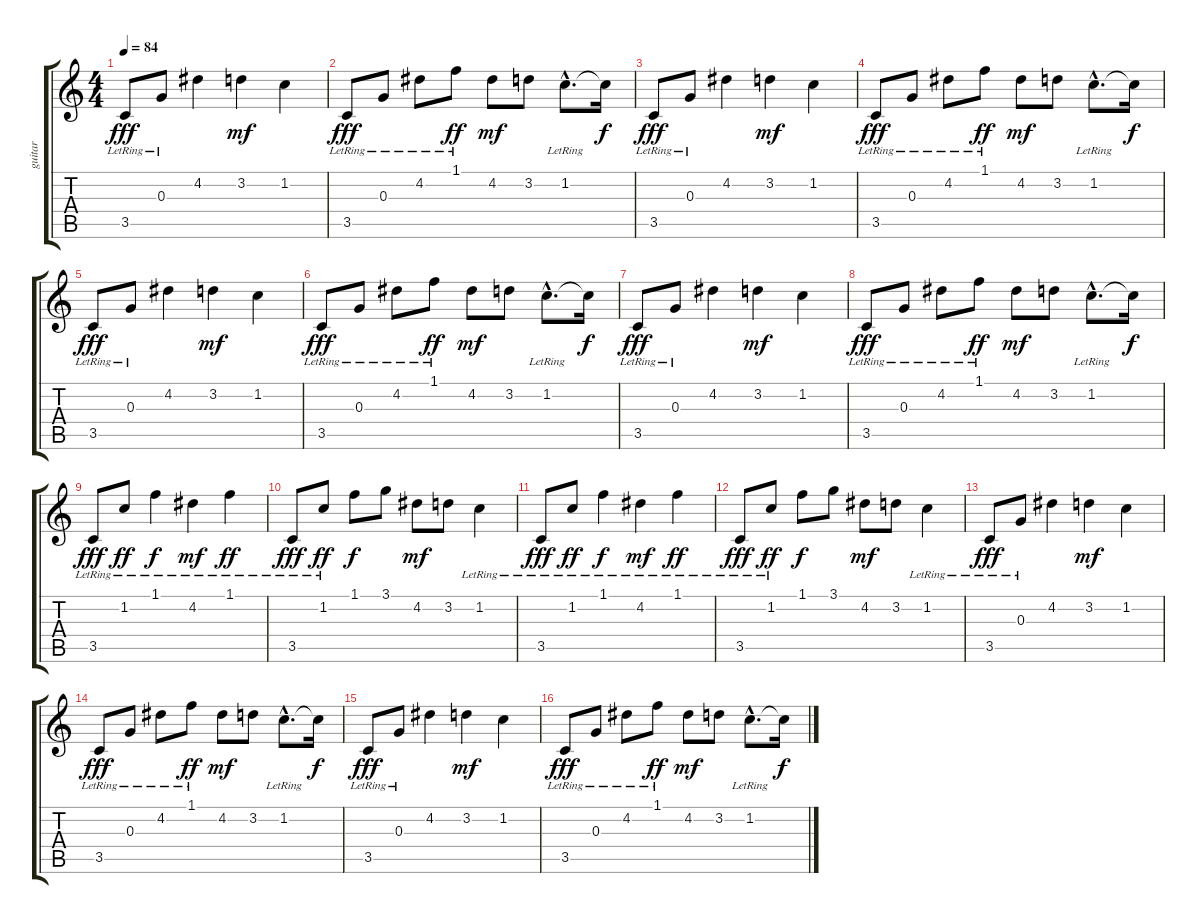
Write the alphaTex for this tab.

\track ("guitar" "guitar") {instrument acousticguitarnylon}
\staff {score tabs}
\tuning (E4 B3 G3 D3 A2 E2) {hide}
\ts (4 4)
\tempo 84
\clef g2
\ks c
3.5{lr}.8{dy fff instrument acousticguitarnylon} 0.3{lr}.8 4.2.4 3.2.4{dy mf} 1.2.4 |
3.5{lr}.8{dy fff} 0.3{lr}.8 4.2{lr}.8 1.1{lr}.8{dy ff} 4.2.8{dy mf} 3.2.8 1.2{hac lr}.8{d} 1.2{t}.16{dy f} |
3.5{lr}.8{dy fff} 0.3{lr}.8 4.2.4 3.2.4{dy mf} 1.2.4 |
3.5{lr}.8{dy fff} 0.3{lr}.8 4.2{lr}.8 1.1{lr}.8{dy ff} 4.2.8{dy mf} 3.2.8 1.2{hac lr}.8{d} 1.2{t}.16{dy f} |
3.5{lr}.8{dy fff} 0.3{lr}.8 4.2.4 3.2.4{dy mf} 1.2.4 |
3.5{lr}.8{dy fff} 0.3{lr}.8 4.2{lr}.8 1.1{lr}.8{dy ff} 4.2.8{dy mf} 3.2.8 1.2{hac lr}.8{d} 1.2{t}.16{dy f} |
3.5{lr}.8{dy fff} 0.3{lr}.8 4.2.4 3.2.4{dy mf} 1.2.4 |
3.5{lr}.8{dy fff} 0.3{lr}.8 4.2{lr}.8 1.1{lr}.8{dy ff} 4.2.8{dy mf} 3.2.8 1.2{hac lr}.8{d} 1.2{t}.16{dy f} |
3.5{lr}.8{dy fff} 1.2{lr}.8{dy ff} 1.1{lr}.4{dy f} 4.2{lr}.4{dy mf} 1.1{lr}.4{dy ff} |
3.5{lr}.8{dy fff} 1.2{lr}.8{dy ff} 1.1.8{dy f} 3.1.8 4.2.8{dy mf} 3.2.8 1.2{lr}.4 |
3.5{lr}.8{dy fff} 1.2{lr}.8{dy ff} 1.1{lr}.4{dy f} 4.2{lr}.4{dy mf} 1.1{lr}.4{dy ff} |
3.5{lr}.8{dy fff} 1.2{lr}.8{dy ff} 1.1.8{dy f} 3.1.8 4.2.8{dy mf} 3.2.8 1.2{lr}.4 |
3.5{lr}.8{dy fff} 0.3{lr}.8 4.2.4 3.2.4{dy mf} 1.2.4 |
3.5{lr}.8{dy fff} 0.3{lr}.8 4.2{lr}.8 1.1{lr}.8{dy ff} 4.2.8{dy mf} 3.2.8 1.2{hac lr}.8{d} 1.2{t}.16{dy f} |
3.5{lr}.8{dy fff} 0.3{lr}.8 4.2.4 3.2.4{dy mf} 1.2.4 |
3.5{lr}.8{dy fff} 0.3{lr}.8 4.2{lr}.8 1.1{lr}.8{dy ff} 4.2.8{dy mf} 3.2.8 1.2{hac lr}.8{d} 1.2{t}.16{dy f}
